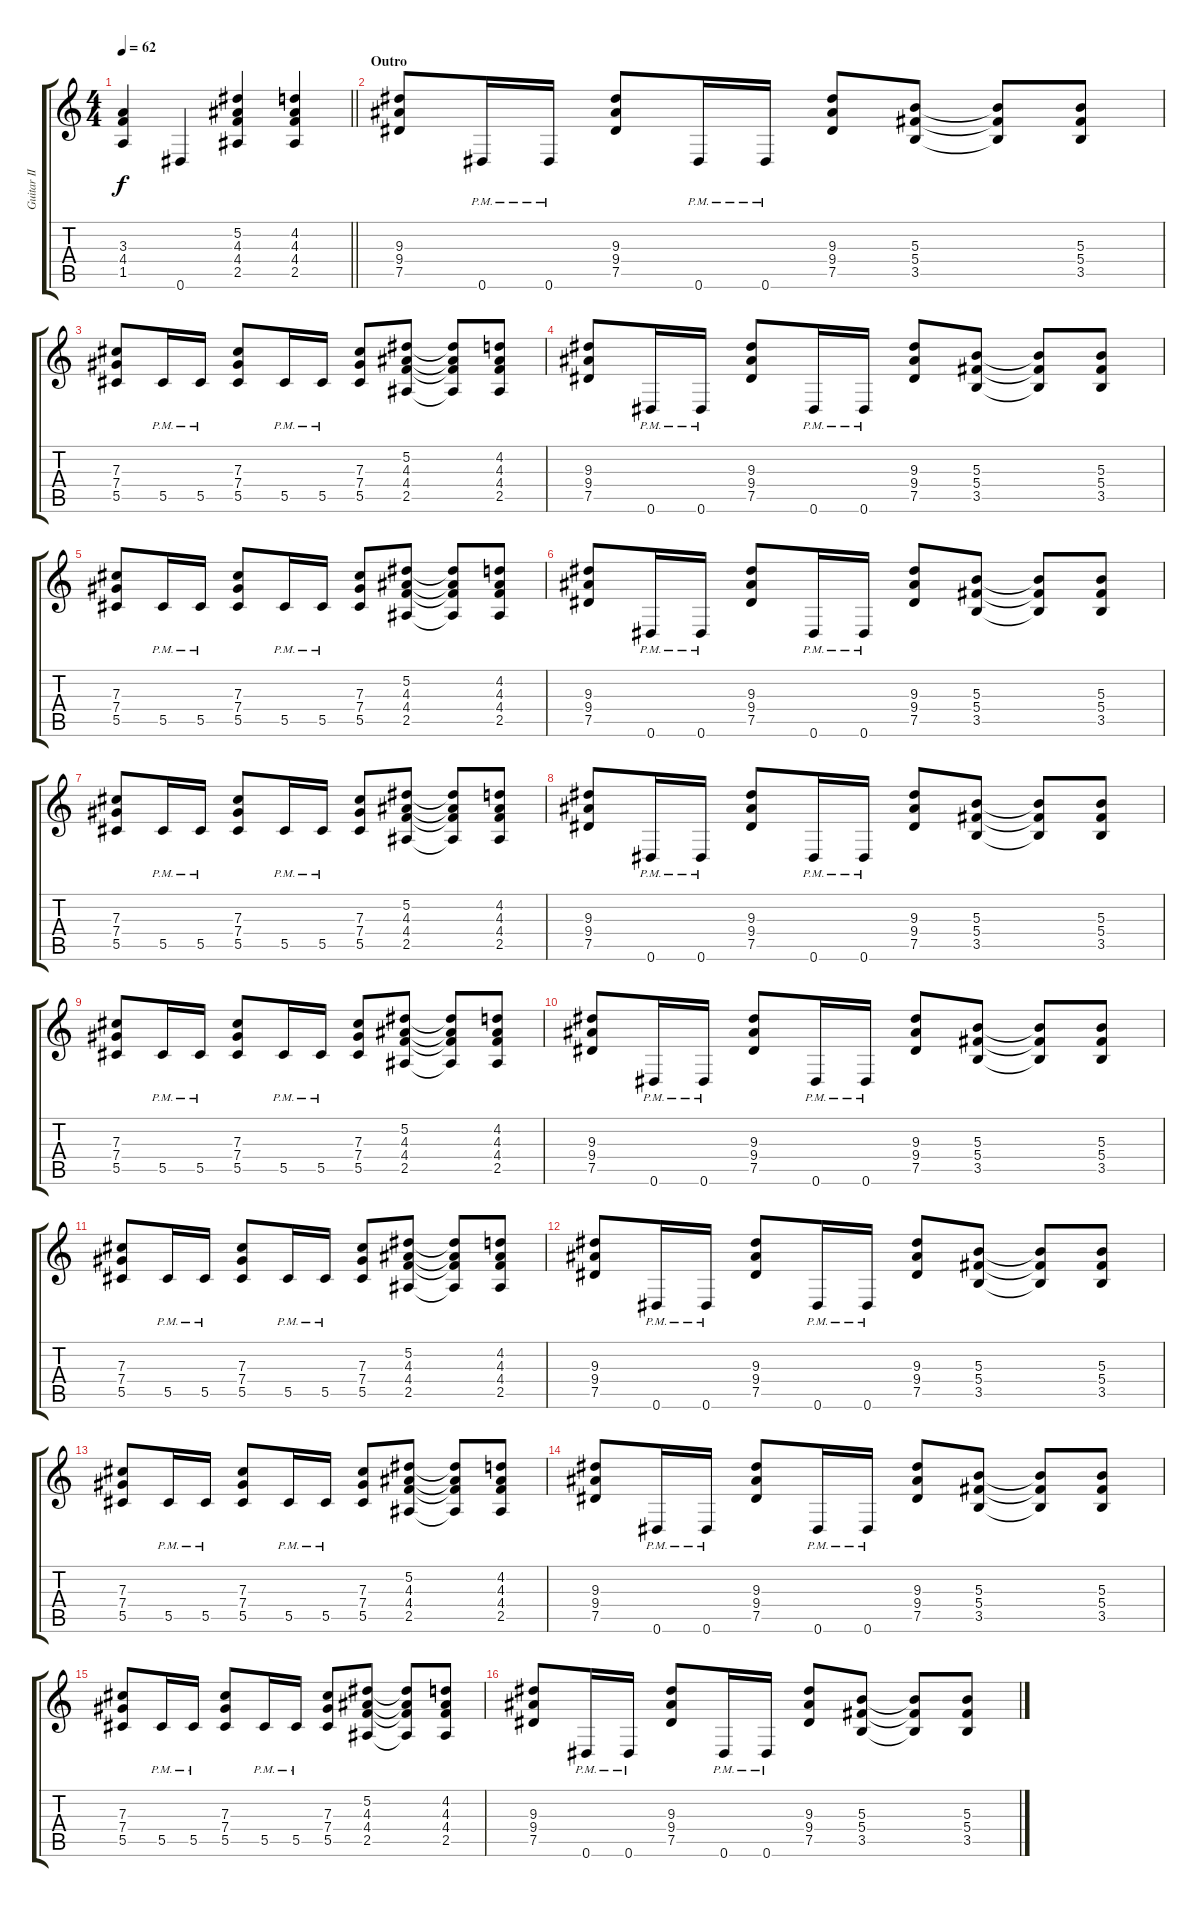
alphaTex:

\track ("Guitar II" "Guitar II") {instrument distortionguitar}
\staff {score tabs}
\tuning (Eb4 Bb3 Gb3 Db3 Ab2 Eb2) {hide}
\ts (4 4)
\tempo 62
\clef g2
\barLineRight lightlight
\ks c
(3.3 4.4 1.5).4{dy f} 0.6.4 (5.2 4.3 4.4 2.5).4 (4.2 4.3 4.4 2.5).4 |
\section ("" "Outro")
(9.3 9.4 7.5).8 0.6{pm}.16 0.6{pm}.16 (9.3 9.4 7.5).8 0.6{pm}.16 0.6{pm}.16 (9.3 9.4 7.5).8 (5.3 5.4 3.5).8 (5.3{t} 5.4{t} 3.5{t}).8 (5.3 5.4 3.5).8 |
(7.3 7.4 5.5).8 5.5{pm}.16 5.5{pm}.16 (7.3 7.4 5.5).8 5.5{pm}.16 5.5{pm}.16 (7.3 7.4 5.5).8 (5.2 4.3 4.4 2.5).8 (5.2{t} 4.3{t} 4.4{t} 2.5{t}).8 (4.2 4.3 4.4 2.5).8 |
(9.3 9.4 7.5).8 0.6{pm}.16 0.6{pm}.16 (9.3 9.4 7.5).8 0.6{pm}.16 0.6{pm}.16 (9.3 9.4 7.5).8 (5.3 5.4 3.5).8 (5.3{t} 5.4{t} 3.5{t}).8 (5.3 5.4 3.5).8 |
(7.3 7.4 5.5).8 5.5{pm}.16 5.5{pm}.16 (7.3 7.4 5.5).8 5.5{pm}.16 5.5{pm}.16 (7.3 7.4 5.5).8 (5.2 4.3 4.4 2.5).8 (5.2{t} 4.3{t} 4.4{t} 2.5{t}).8 (4.2 4.3 4.4 2.5).8 |
(9.3 9.4 7.5).8 0.6{pm}.16 0.6{pm}.16 (9.3 9.4 7.5).8 0.6{pm}.16 0.6{pm}.16 (9.3 9.4 7.5).8 (5.3 5.4 3.5).8 (5.3{t} 5.4{t} 3.5{t}).8 (5.3 5.4 3.5).8 |
(7.3 7.4 5.5).8 5.5{pm}.16 5.5{pm}.16 (7.3 7.4 5.5).8 5.5{pm}.16 5.5{pm}.16 (7.3 7.4 5.5).8 (5.2 4.3 4.4 2.5).8 (5.2{t} 4.3{t} 4.4{t} 2.5{t}).8 (4.2 4.3 4.4 2.5).8 |
(9.3 9.4 7.5).8 0.6{pm}.16 0.6{pm}.16 (9.3 9.4 7.5).8 0.6{pm}.16 0.6{pm}.16 (9.3 9.4 7.5).8 (5.3 5.4 3.5).8 (5.3{t} 5.4{t} 3.5{t}).8 (5.3 5.4 3.5).8 |
(7.3 7.4 5.5).8 5.5{pm}.16 5.5{pm}.16 (7.3 7.4 5.5).8 5.5{pm}.16 5.5{pm}.16 (7.3 7.4 5.5).8 (5.2 4.3 4.4 2.5).8 (5.2{t} 4.3{t} 4.4{t} 2.5{t}).8 (4.2 4.3 4.4 2.5).8 |
(9.3 9.4 7.5).8 0.6{pm}.16 0.6{pm}.16 (9.3 9.4 7.5).8 0.6{pm}.16 0.6{pm}.16 (9.3 9.4 7.5).8 (5.3 5.4 3.5).8 (5.3{t} 5.4{t} 3.5{t}).8 (5.3 5.4 3.5).8 |
(7.3 7.4 5.5).8 5.5{pm}.16 5.5{pm}.16 (7.3 7.4 5.5).8 5.5{pm}.16 5.5{pm}.16 (7.3 7.4 5.5).8 (5.2 4.3 4.4 2.5).8 (5.2{t} 4.3{t} 4.4{t} 2.5{t}).8 (4.2 4.3 4.4 2.5).8 |
(9.3 9.4 7.5).8 0.6{pm}.16 0.6{pm}.16 (9.3 9.4 7.5).8 0.6{pm}.16 0.6{pm}.16 (9.3 9.4 7.5).8 (5.3 5.4 3.5).8 (5.3{t} 5.4{t} 3.5{t}).8 (5.3 5.4 3.5).8 |
(7.3 7.4 5.5).8 5.5{pm}.16 5.5{pm}.16 (7.3 7.4 5.5).8 5.5{pm}.16 5.5{pm}.16 (7.3 7.4 5.5).8 (5.2 4.3 4.4 2.5).8 (5.2{t} 4.3{t} 4.4{t} 2.5{t}).8 (4.2 4.3 4.4 2.5).8 |
(9.3 9.4 7.5).8 0.6{pm}.16 0.6{pm}.16 (9.3 9.4 7.5).8 0.6{pm}.16 0.6{pm}.16 (9.3 9.4 7.5).8 (5.3 5.4 3.5).8 (5.3{t} 5.4{t} 3.5{t}).8 (5.3 5.4 3.5).8 |
(7.3 7.4 5.5).8 5.5{pm}.16 5.5{pm}.16 (7.3 7.4 5.5).8 5.5{pm}.16 5.5{pm}.16 (7.3 7.4 5.5).8 (5.2 4.3 4.4 2.5).8 (5.2{t} 4.3{t} 4.4{t} 2.5{t}).8 (4.2 4.3 4.4 2.5).8 |
(9.3 9.4 7.5).8 0.6{pm}.16 0.6{pm}.16 (9.3 9.4 7.5).8 0.6{pm}.16 0.6{pm}.16 (9.3 9.4 7.5).8 (5.3 5.4 3.5).8 (5.3{t} 5.4{t} 3.5{t}).8 (5.3 5.4 3.5).8
